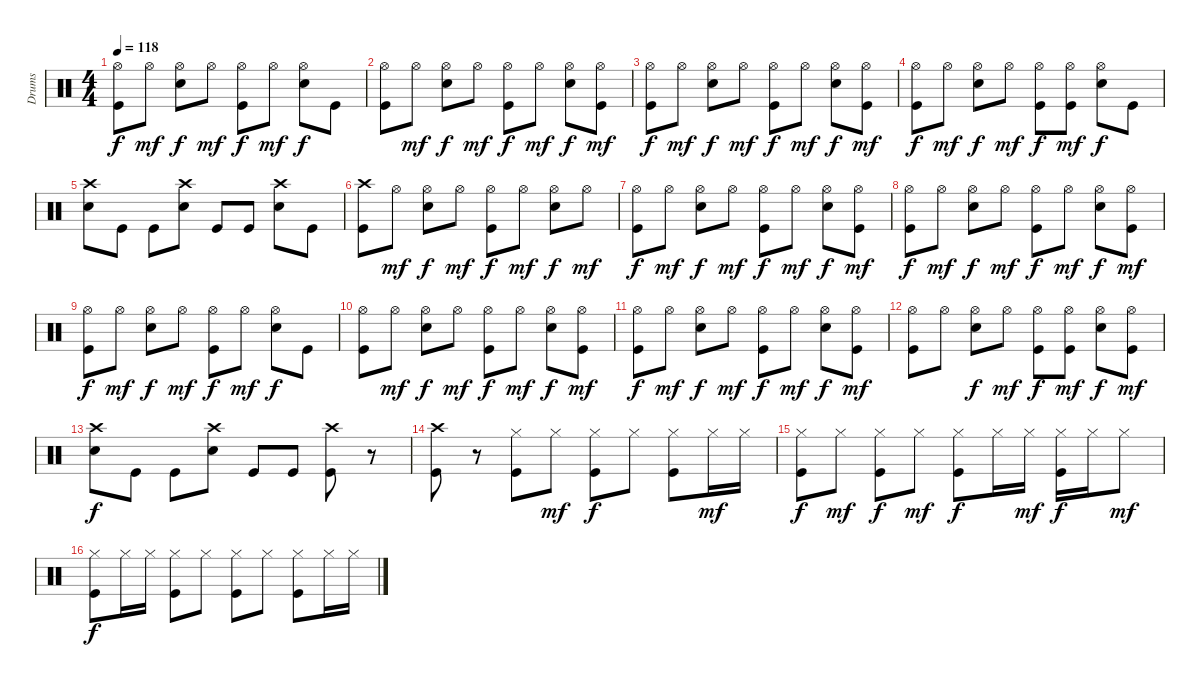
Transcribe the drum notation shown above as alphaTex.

\track ("Drums" "Drums") {instrument percussion}
\staff {score}
\articulation defaults
\ts (4 4)
\tempo 118
\clef neutral
\ks c
("Hi-Hat (open)" "Kick (hit)").8{dy f} "Hi-Hat (open)".8{dy mf} ("Hi-Hat (open)" "Snare (hit) 2").8{dy f} "Hi-Hat (open)".8{dy mf} ("Hi-Hat (open)" "Kick (hit)").8{dy f} "Hi-Hat (open)".8{dy mf} ("Hi-Hat (open)" "Snare (hit) 2").8{dy f} "Kick (hit)".8 |
("Hi-Hat (open)" "Kick (hit)").8 "Hi-Hat (open)".8{dy mf} ("Hi-Hat (open)" "Snare (hit) 2").8{dy f} "Hi-Hat (open)".8{dy mf} ("Hi-Hat (open)" "Kick (hit)").8{dy f} "Hi-Hat (open)".8{dy mf} ("Hi-Hat (open)" "Snare (hit) 2").8{dy f} ("Hi-Hat (open)" "Kick (hit)").8{dy mf} |
("Hi-Hat (open)" "Kick (hit)").8{dy f} "Hi-Hat (open)".8{dy mf} ("Hi-Hat (open)" "Snare (hit) 2").8{dy f} "Hi-Hat (open)".8{dy mf} ("Hi-Hat (open)" "Kick (hit)").8{dy f} "Hi-Hat (open)".8{dy mf} ("Hi-Hat (open)" "Snare (hit) 2").8{dy f} ("Hi-Hat (open)" "Kick (hit)").8{dy mf} |
("Hi-Hat (open)" "Kick (hit)").8{dy f} "Hi-Hat (open)".8{dy mf} ("Hi-Hat (open)" "Snare (hit) 2").8{dy f} "Hi-Hat (open)".8{dy mf} ("Hi-Hat (open)" "Kick (hit)").8{dy f} ("Hi-Hat (open)" "Kick (hit)").8{dy mf} ("Hi-Hat (open)" "Snare (hit) 2").8{dy f} "Kick (hit)".8 |
("Crash high (hit)" "Snare (hit) 2").8 "Kick (hit)".8 "Kick (hit)".8 ("Crash high (hit)" "Snare (hit) 2").8 "Kick (hit)".8 "Kick (hit)".8 ("Crash high (hit)" "Snare (hit) 2").8 "Kick (hit)".8 |
("Crash high (hit)" "Kick (hit)").8 "Hi-Hat (open)".8{dy mf} ("Hi-Hat (open)" "Snare (hit) 2").8{dy f} "Hi-Hat (open)".8{dy mf} ("Hi-Hat (open)" "Kick (hit)").8{dy f} "Hi-Hat (open)".8{dy mf} ("Hi-Hat (open)" "Snare (hit) 2").8{dy f} "Hi-Hat (open)".8{dy mf} |
("Hi-Hat (open)" "Kick (hit)").8{dy f} "Hi-Hat (open)".8{dy mf} ("Hi-Hat (open)" "Snare (hit) 2").8{dy f} "Hi-Hat (open)".8{dy mf} ("Hi-Hat (open)" "Kick (hit)").8{dy f} "Hi-Hat (open)".8{dy mf} ("Hi-Hat (open)" "Snare (hit) 2").8{dy f} ("Hi-Hat (open)" "Kick (hit)").8{dy mf} |
("Hi-Hat (open)" "Kick (hit)").8{dy f} "Hi-Hat (open)".8{dy mf} ("Hi-Hat (open)" "Snare (hit) 2").8{dy f} "Hi-Hat (open)".8{dy mf} ("Hi-Hat (open)" "Kick (hit)").8{dy f} "Hi-Hat (open)".8{dy mf} ("Hi-Hat (open)" "Snare (hit) 2").8{dy f} ("Hi-Hat (open)" "Kick (hit)").8{dy mf} |
("Hi-Hat (open)" "Kick (hit)").8{dy f} "Hi-Hat (open)".8{dy mf} ("Hi-Hat (open)" "Snare (hit) 2").8{dy f} "Hi-Hat (open)".8{dy mf} ("Hi-Hat (open)" "Kick (hit)").8{dy f} "Hi-Hat (open)".8{dy mf} ("Hi-Hat (open)" "Snare (hit) 2").8{dy f} "Kick (hit)".8 |
("Hi-Hat (open)" "Kick (hit)").8 "Hi-Hat (open)".8{dy mf} ("Hi-Hat (open)" "Snare (hit) 2").8{dy f} "Hi-Hat (open)".8{dy mf} ("Hi-Hat (open)" "Kick (hit)").8{dy f} "Hi-Hat (open)".8{dy mf} ("Hi-Hat (open)" "Snare (hit) 2").8{dy f} ("Hi-Hat (open)" "Kick (hit)").8{dy mf} |
("Hi-Hat (open)" "Kick (hit)").8{dy f} "Hi-Hat (open)".8{dy mf} ("Hi-Hat (open)" "Snare (hit) 2").8{dy f} "Hi-Hat (open)".8{dy mf} ("Hi-Hat (open)" "Kick (hit)").8{dy f} "Hi-Hat (open)".8{dy mf} ("Hi-Hat (open)" "Snare (hit) 2").8{dy f} ("Hi-Hat (open)" "Kick (hit)").8{dy mf} |
("Hi-Hat (open)" "Kick (hit)").8 "Hi-Hat (open)".8 ("Hi-Hat (open)" "Snare (hit) 2").8{dy f} "Hi-Hat (open)".8{dy mf} ("Hi-Hat (open)" "Kick (hit)").8{dy f} ("Hi-Hat (open)" "Kick (hit)").8{dy mf} ("Hi-Hat (open)" "Snare (hit) 2").8{dy f} ("Hi-Hat (open)" "Kick (hit)").8{dy mf} |
("Crash high (hit)" "Snare (hit) 2").8{dy f} "Kick (hit)".8 "Kick (hit)".8 ("Crash high (hit)" "Snare (hit) 2").8 "Kick (hit)".8 "Kick (hit)".8 ("Crash high (hit)" "Kick (hit)").8 r.8 |
("Kick (hit)" "Crash high (hit)").8 r.8 ("Hi-Hat (closed)" "Kick (hit)").8 "Hi-Hat (closed)".8{dy mf} ("Hi-Hat (closed)" "Kick (hit)").8{dy f} "Hi-Hat (closed)".8 ("Hi-Hat (closed)" "Kick (hit)").8 "Hi-Hat (closed)".16{dy mf} "Hi-Hat (closed)".16 |
("Hi-Hat (closed)" "Kick (hit)").8{dy f} "Hi-Hat (closed)".8{dy mf} ("Hi-Hat (closed)" "Kick (hit)").8{dy f} "Hi-Hat (closed)".8{dy mf} ("Hi-Hat (closed)" "Kick (hit)").8{dy f} "Hi-Hat (closed)".16 "Hi-Hat (closed)".16{dy mf} ("Hi-Hat (closed)" "Kick (hit)").16{dy f} "Hi-Hat (closed)".16 "Hi-Hat (closed)".8{dy mf} |
("Hi-Hat (closed)" "Kick (hit)").8{dy f} "Hi-Hat (closed)".16 "Hi-Hat (closed)".16 ("Hi-Hat (closed)" "Kick (hit)").8 "Hi-Hat (closed)".8 ("Hi-Hat (closed)" "Kick (hit)").8 "Hi-Hat (closed)".8 ("Hi-Hat (closed)" "Kick (hit)").8 "Hi-Hat (closed)".16 "Hi-Hat (closed)".16
